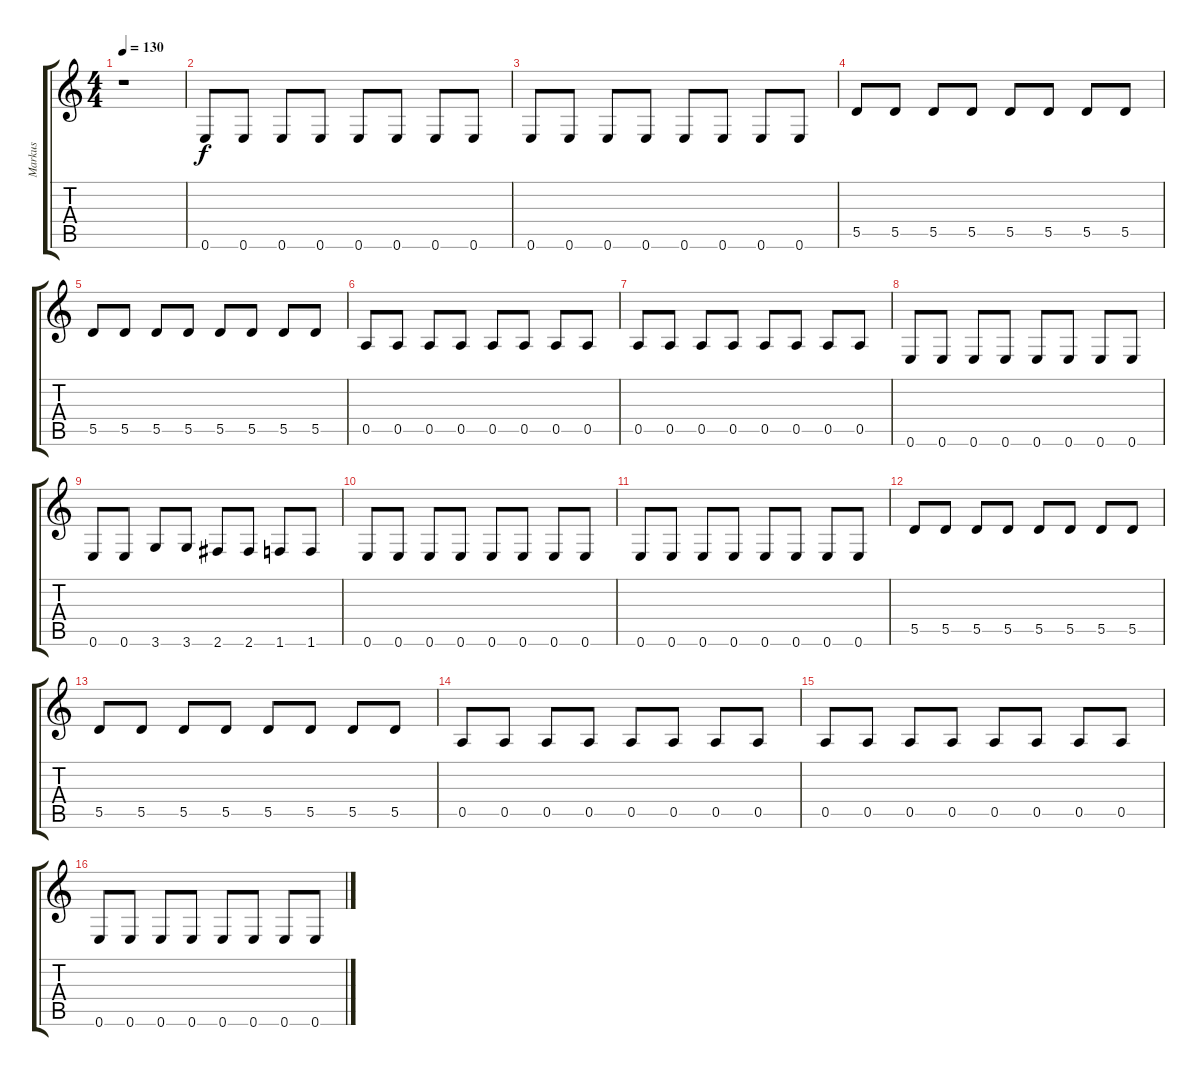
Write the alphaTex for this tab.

\track ("Markus" "Markus") {instrument electricbasspick}
\staff {score tabs}
\tuning (E4 B3 G3 D3 A2 E2) {hide}
\ts (4 4)
\tempo 130
\clef g2
\ks c
r.1{dy f} |
0.6.8 0.6.8 0.6.8 0.6.8 0.6.8 0.6.8 0.6.8 0.6.8 |
0.6.8 0.6.8 0.6.8 0.6.8 0.6.8 0.6.8 0.6.8 0.6.8 |
5.5.8 5.5.8 5.5.8 5.5.8 5.5.8 5.5.8 5.5.8 5.5.8 |
5.5.8 5.5.8 5.5.8 5.5.8 5.5.8 5.5.8 5.5.8 5.5.8 |
0.5.8 0.5.8 0.5.8 0.5.8 0.5.8 0.5.8 0.5.8 0.5.8 |
0.5.8 0.5.8 0.5.8 0.5.8 0.5.8 0.5.8 0.5.8 0.5.8 |
0.6.8 0.6.8 0.6.8 0.6.8 0.6.8 0.6.8 0.6.8 0.6.8 |
0.6.8 0.6.8 3.6.8 3.6.8 2.6.8 2.6.8 1.6.8 1.6.8 |
0.6.8 0.6.8 0.6.8 0.6.8 0.6.8 0.6.8 0.6.8 0.6.8 |
0.6.8 0.6.8 0.6.8 0.6.8 0.6.8 0.6.8 0.6.8 0.6.8 |
5.5.8 5.5.8 5.5.8 5.5.8 5.5.8 5.5.8 5.5.8 5.5.8 |
5.5.8 5.5.8 5.5.8 5.5.8 5.5.8 5.5.8 5.5.8 5.5.8 |
0.5.8 0.5.8 0.5.8 0.5.8 0.5.8 0.5.8 0.5.8 0.5.8 |
0.5.8 0.5.8 0.5.8 0.5.8 0.5.8 0.5.8 0.5.8 0.5.8 |
0.6.8 0.6.8 0.6.8 0.6.8 0.6.8 0.6.8 0.6.8 0.6.8
